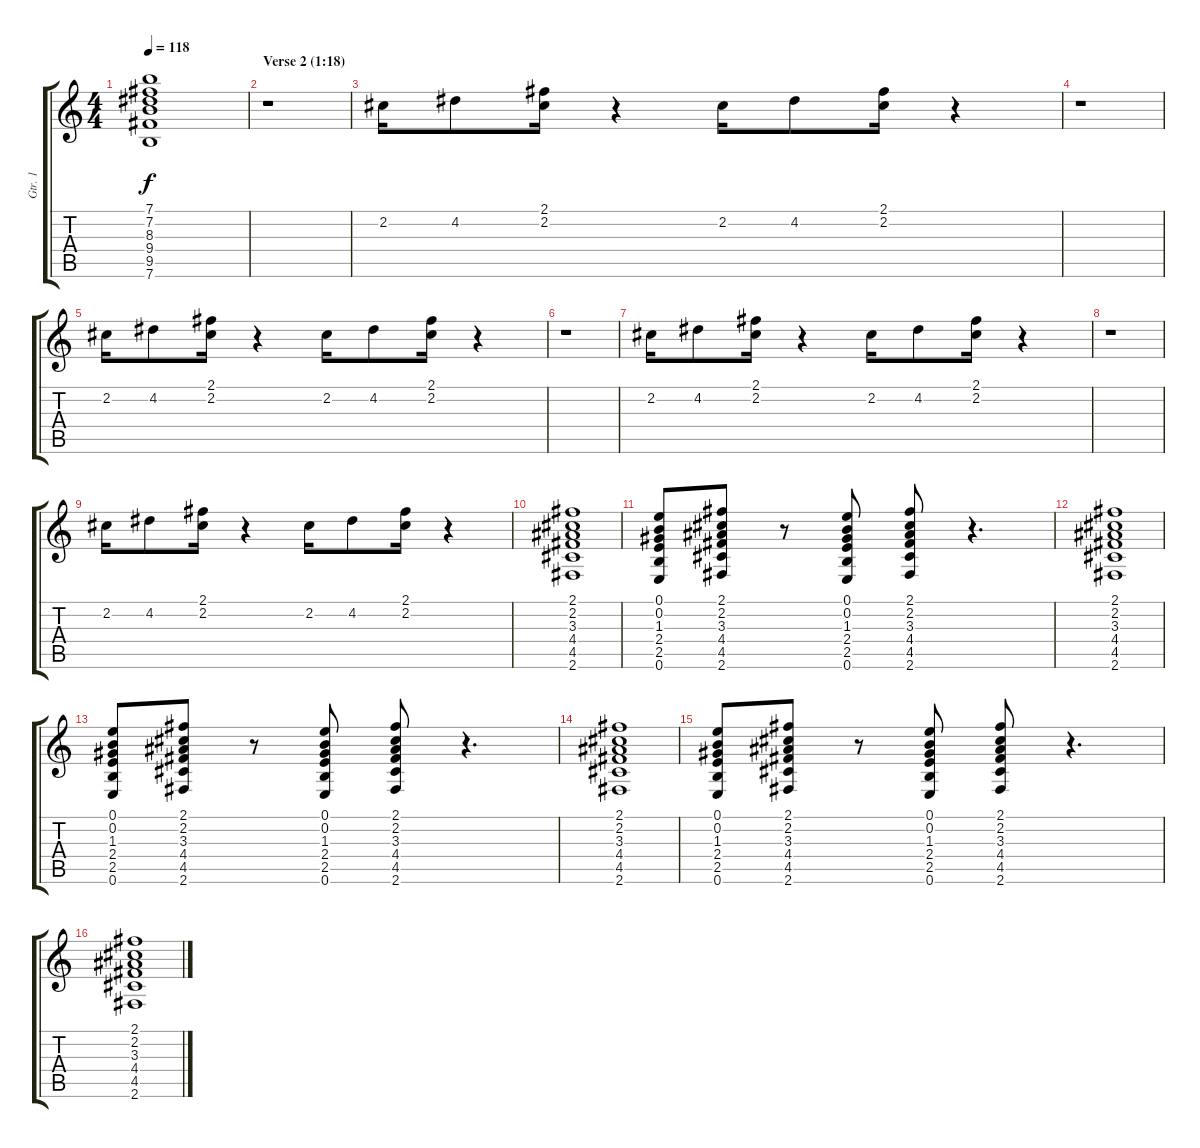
\track ("Gtr. 1" "Gtr. 1") {instrument overdrivenguitar}
\staff {score tabs}
\tuning (E4 B3 G3 D3 A2 E2) {hide}
\ts (4 4)
\tempo 118
\clef g2
\ks c
(7.1{t} 7.2{t} 8.3{t} 9.4{t} 9.5{t} 7.6{t}).1{dy f} |
\section ("" "Verse 2 (1:18)")
r.1 |
2.2.16 4.2.8 (2.1 2.2).16 r.4 2.2.16 4.2.8 (2.1 2.2).16 r.4 |
r.1 |
2.2.16 4.2.8 (2.1 2.2).16 r.4 2.2.16 4.2.8 (2.1 2.2).16 r.4 |
r.1 |
2.2.16 4.2.8 (2.1 2.2).16 r.4 2.2.16 4.2.8 (2.1 2.2).16 r.4 |
r.1 |
2.2.16 4.2.8 (2.1 2.2).16 r.4 2.2.16 4.2.8 (2.1 2.2).16 r.4 |
(2.1 2.2 3.3 4.4 4.5 2.6).1 |
(0.1 0.2 1.3 2.4 2.5 0.6).8 (2.1 2.2 3.3 4.4 4.5 2.6).8 r.8 (0.1 0.2 1.3 2.4 2.5 0.6).8 (2.1 2.2 3.3 4.4 4.5 2.6).8 r.4{d} |
(2.1 2.2 3.3 4.4 4.5 2.6).1 |
(0.1 0.2 1.3 2.4 2.5 0.6).8 (2.1 2.2 3.3 4.4 4.5 2.6).8 r.8 (0.1 0.2 1.3 2.4 2.5 0.6).8 (2.1 2.2 3.3 4.4 4.5 2.6).8 r.4{d} |
(2.1 2.2 3.3 4.4 4.5 2.6).1 |
(0.1 0.2 1.3 2.4 2.5 0.6).8 (2.1 2.2 3.3 4.4 4.5 2.6).8 r.8 (0.1 0.2 1.3 2.4 2.5 0.6).8 (2.1 2.2 3.3 4.4 4.5 2.6).8 r.4{d} |
(2.1 2.2 3.3 4.4 4.5 2.6).1
